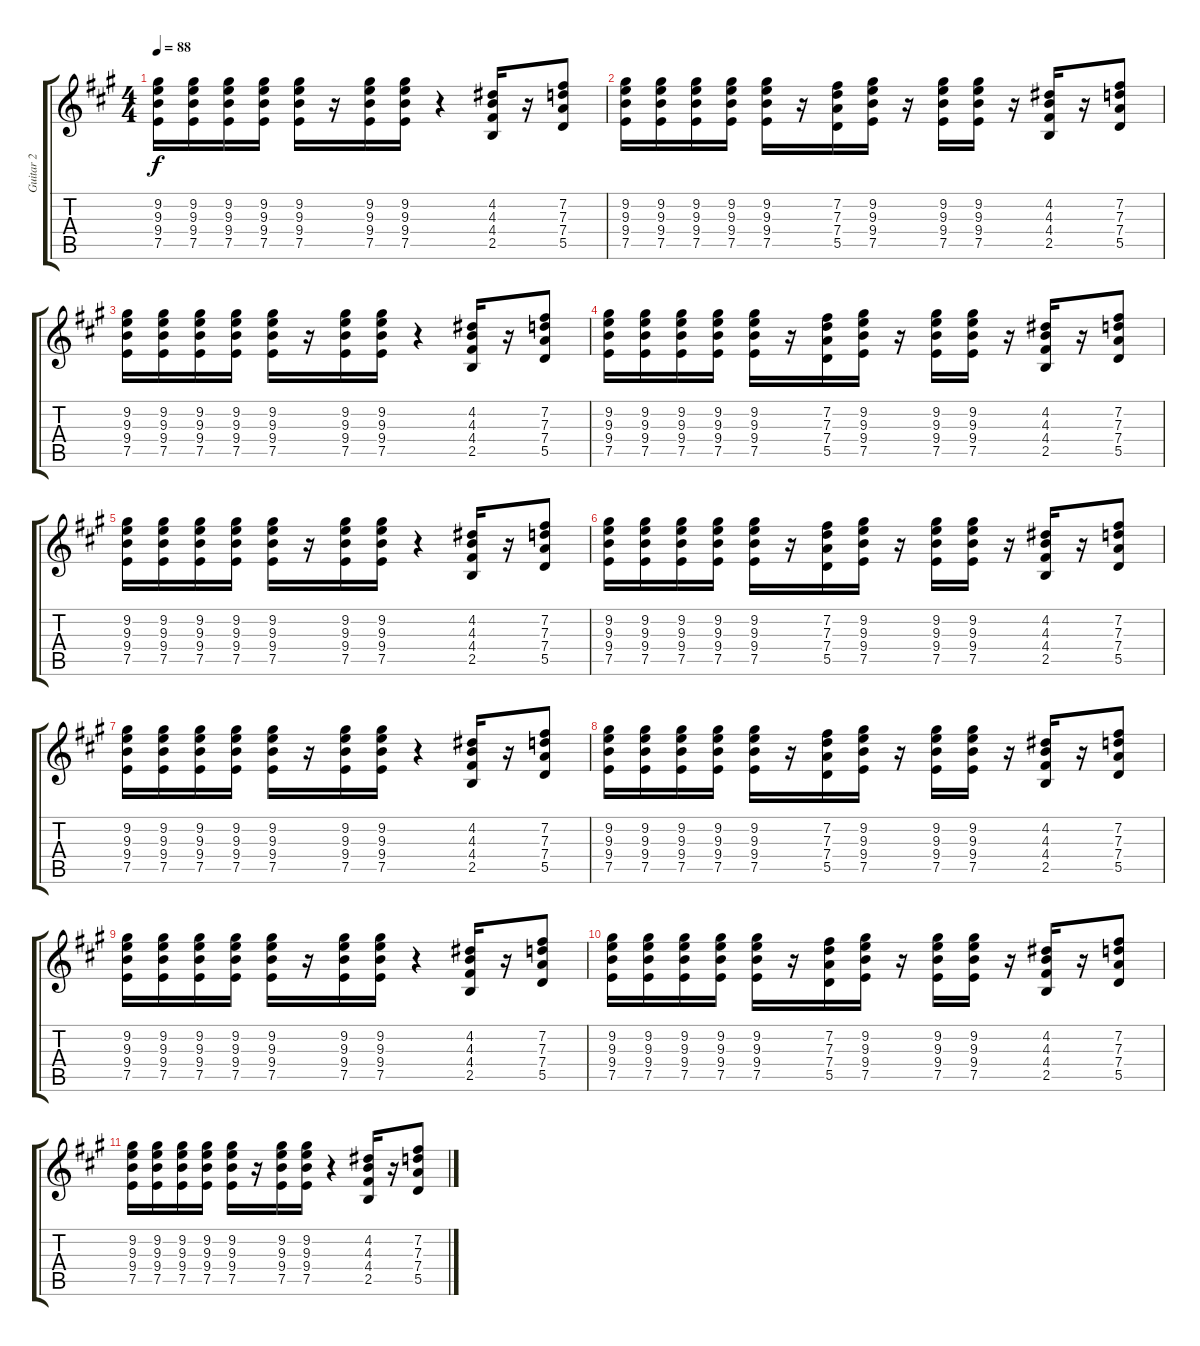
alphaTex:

\track ("Guitar 2" "Guitar 2") {instrument overdrivenguitar}
\staff {score tabs}
\tuning (E4 B3 G3 D3 A2 E2) {hide}
\ts (4 4)
\tempo 88
\clef g2
\ks a
(9.2 9.3 9.4 7.5).16{dy f} (9.2 9.3 9.4 7.5).16 (9.2 9.3 9.4 7.5).16 (9.2 9.3 9.4 7.5).16 (9.2 9.3 9.4 7.5).16 r.16 (9.2 9.3 9.4 7.5).16 (9.2 9.3 9.4 7.5).16 r.4 (4.2 4.3 4.4 2.5).16 r.16 (7.2 7.3 7.4 5.5).8 |
(9.2 9.3 9.4 7.5).16 (9.2 9.3 9.4 7.5).16 (9.2 9.3 9.4 7.5).16 (9.2 9.3 9.4 7.5).16 (9.2 9.3 9.4 7.5).16 r.16 (7.2 7.3 7.4 5.5).16 (9.2 9.3 9.4 7.5).16 r.16 (9.2 9.3 9.4 7.5).16 (9.2 9.3 9.4 7.5).16 r.16 (4.2 4.3 4.4 2.5).16 r.16 (7.2 7.3 7.4 5.5).8 |
(9.2 9.3 9.4 7.5).16 (9.2 9.3 9.4 7.5).16 (9.2 9.3 9.4 7.5).16 (9.2 9.3 9.4 7.5).16 (9.2 9.3 9.4 7.5).16 r.16 (9.2 9.3 9.4 7.5).16 (9.2 9.3 9.4 7.5).16 r.4 (4.2 4.3 4.4 2.5).16 r.16 (7.2 7.3 7.4 5.5).8 |
(9.2 9.3 9.4 7.5).16 (9.2 9.3 9.4 7.5).16 (9.2 9.3 9.4 7.5).16 (9.2 9.3 9.4 7.5).16 (9.2 9.3 9.4 7.5).16 r.16 (7.2 7.3 7.4 5.5).16 (9.2 9.3 9.4 7.5).16 r.16 (9.2 9.3 9.4 7.5).16 (9.2 9.3 9.4 7.5).16 r.16 (4.2 4.3 4.4 2.5).16 r.16 (7.2 7.3 7.4 5.5).8 |
(9.2 9.3 9.4 7.5).16 (9.2 9.3 9.4 7.5).16 (9.2 9.3 9.4 7.5).16 (9.2 9.3 9.4 7.5).16 (9.2 9.3 9.4 7.5).16 r.16 (9.2 9.3 9.4 7.5).16 (9.2 9.3 9.4 7.5).16 r.4 (4.2 4.3 4.4 2.5).16 r.16 (7.2 7.3 7.4 5.5).8 |
(9.2 9.3 9.4 7.5).16 (9.2 9.3 9.4 7.5).16 (9.2 9.3 9.4 7.5).16 (9.2 9.3 9.4 7.5).16 (9.2 9.3 9.4 7.5).16 r.16 (7.2 7.3 7.4 5.5).16 (9.2 9.3 9.4 7.5).16 r.16 (9.2 9.3 9.4 7.5).16 (9.2 9.3 9.4 7.5).16 r.16 (4.2 4.3 4.4 2.5).16 r.16 (7.2 7.3 7.4 5.5).8 |
(9.2 9.3 9.4 7.5).16 (9.2 9.3 9.4 7.5).16 (9.2 9.3 9.4 7.5).16 (9.2 9.3 9.4 7.5).16 (9.2 9.3 9.4 7.5).16 r.16 (9.2 9.3 9.4 7.5).16 (9.2 9.3 9.4 7.5).16 r.4 (4.2 4.3 4.4 2.5).16 r.16 (7.2 7.3 7.4 5.5).8 |
(9.2 9.3 9.4 7.5).16 (9.2 9.3 9.4 7.5).16 (9.2 9.3 9.4 7.5).16 (9.2 9.3 9.4 7.5).16 (9.2 9.3 9.4 7.5).16 r.16 (7.2 7.3 7.4 5.5).16 (9.2 9.3 9.4 7.5).16 r.16 (9.2 9.3 9.4 7.5).16 (9.2 9.3 9.4 7.5).16 r.16 (4.2 4.3 4.4 2.5).16 r.16 (7.2 7.3 7.4 5.5).8 |
(9.2 9.3 9.4 7.5).16 (9.2 9.3 9.4 7.5).16 (9.2 9.3 9.4 7.5).16 (9.2 9.3 9.4 7.5).16 (9.2 9.3 9.4 7.5).16 r.16 (9.2 9.3 9.4 7.5).16 (9.2 9.3 9.4 7.5).16 r.4 (4.2 4.3 4.4 2.5).16 r.16 (7.2 7.3 7.4 5.5).8 |
(9.2 9.3 9.4 7.5).16 (9.2 9.3 9.4 7.5).16 (9.2 9.3 9.4 7.5).16 (9.2 9.3 9.4 7.5).16 (9.2 9.3 9.4 7.5).16 r.16 (7.2 7.3 7.4 5.5).16 (9.2 9.3 9.4 7.5).16 r.16 (9.2 9.3 9.4 7.5).16 (9.2 9.3 9.4 7.5).16 r.16 (4.2 4.3 4.4 2.5).16 r.16 (7.2 7.3 7.4 5.5).8 |
(9.2 9.3 9.4 7.5).16 (9.2 9.3 9.4 7.5).16 (9.2 9.3 9.4 7.5).16 (9.2 9.3 9.4 7.5).16 (9.2 9.3 9.4 7.5).16 r.16 (9.2 9.3 9.4 7.5).16 (9.2 9.3 9.4 7.5).16 r.4 (4.2 4.3 4.4 2.5).16 r.16 (7.2 7.3 7.4 5.5).8
